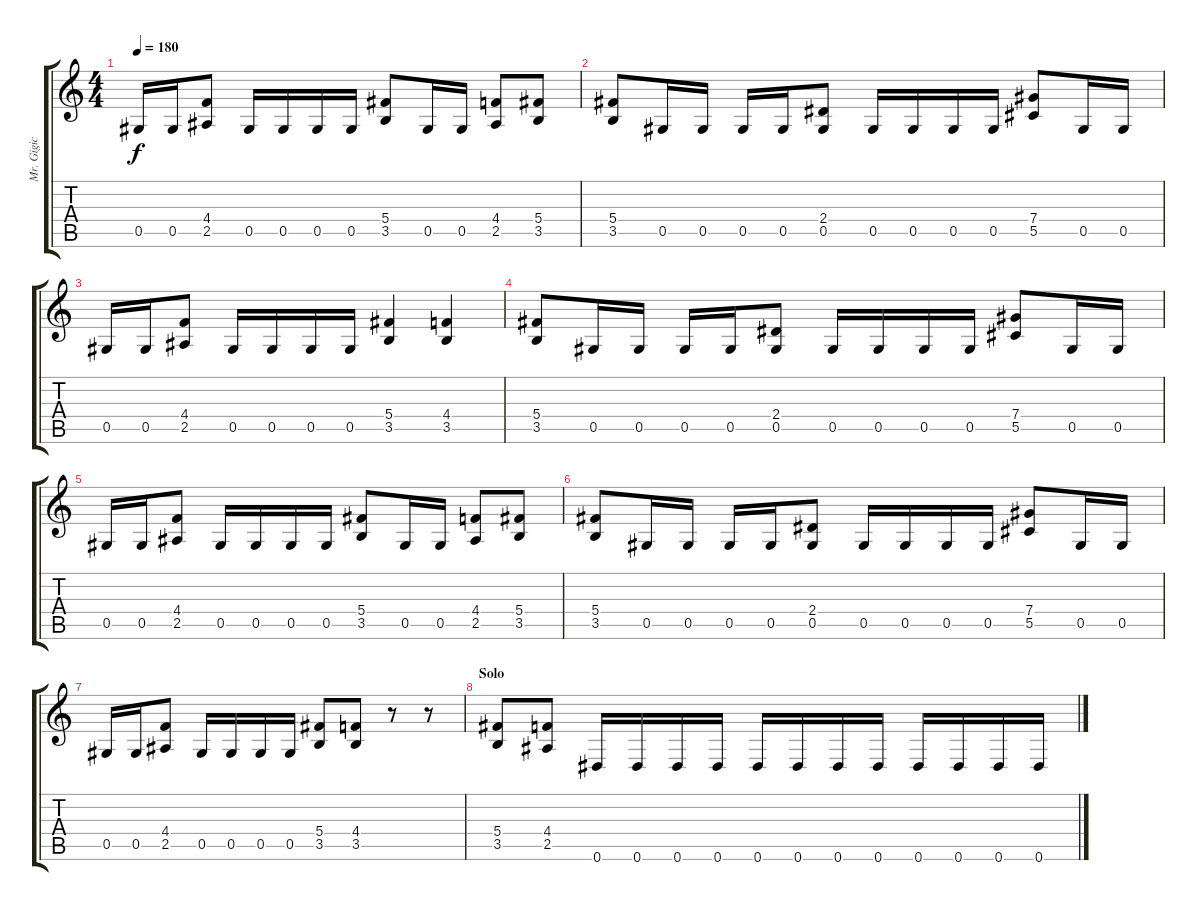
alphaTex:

\track ("Mr. Gigic" "Mr. Gigic") {instrument distortionguitar}
\staff {score tabs}
\tuning (Eb4 Bb3 Gb3 Db3 Ab2 Eb2) {hide}
\ts (4 4)
\tempo 180
\clef g2
\ks c
0.5.16{dy f} 0.5.16 (4.4 2.5).8 0.5.16 0.5.16 0.5.16 0.5.16 (5.4 3.5).8 0.5.16 0.5.16 (4.4 2.5).8 (5.4 3.5).8 |
(5.4 3.5).8 0.5.16 0.5.16 0.5.16 0.5.16 (2.4 0.5).8 0.5.16 0.5.16 0.5.16 0.5.16 (7.4 5.5).8 0.5.16 0.5.16 |
0.5.16 0.5.16 (4.4 2.5).8 0.5.16 0.5.16 0.5.16 0.5.16 (5.4 3.5).4 (4.4 3.5).4 |
(5.4 3.5).8 0.5.16 0.5.16 0.5.16 0.5.16 (2.4 0.5).8 0.5.16 0.5.16 0.5.16 0.5.16 (7.4 5.5).8 0.5.16 0.5.16 |
0.5.16 0.5.16 (4.4 2.5).8 0.5.16 0.5.16 0.5.16 0.5.16 (5.4 3.5).8 0.5.16 0.5.16 (4.4 2.5).8 (5.4 3.5).8 |
(5.4 3.5).8 0.5.16 0.5.16 0.5.16 0.5.16 (2.4 0.5).8 0.5.16 0.5.16 0.5.16 0.5.16 (7.4 5.5).8 0.5.16 0.5.16 |
0.5.16 0.5.16 (4.4 2.5).8 0.5.16 0.5.16 0.5.16 0.5.16 (5.4 3.5).8 (4.4 3.5).8 r.8 r.8 |
\section ("" "Solo")
(5.4 3.5).8 (4.4 2.5).8 0.6.16 0.6.16 0.6.16 0.6.16 0.6.16 0.6.16 0.6.16 0.6.16 0.6.16 0.6.16 0.6.16 0.6.16
